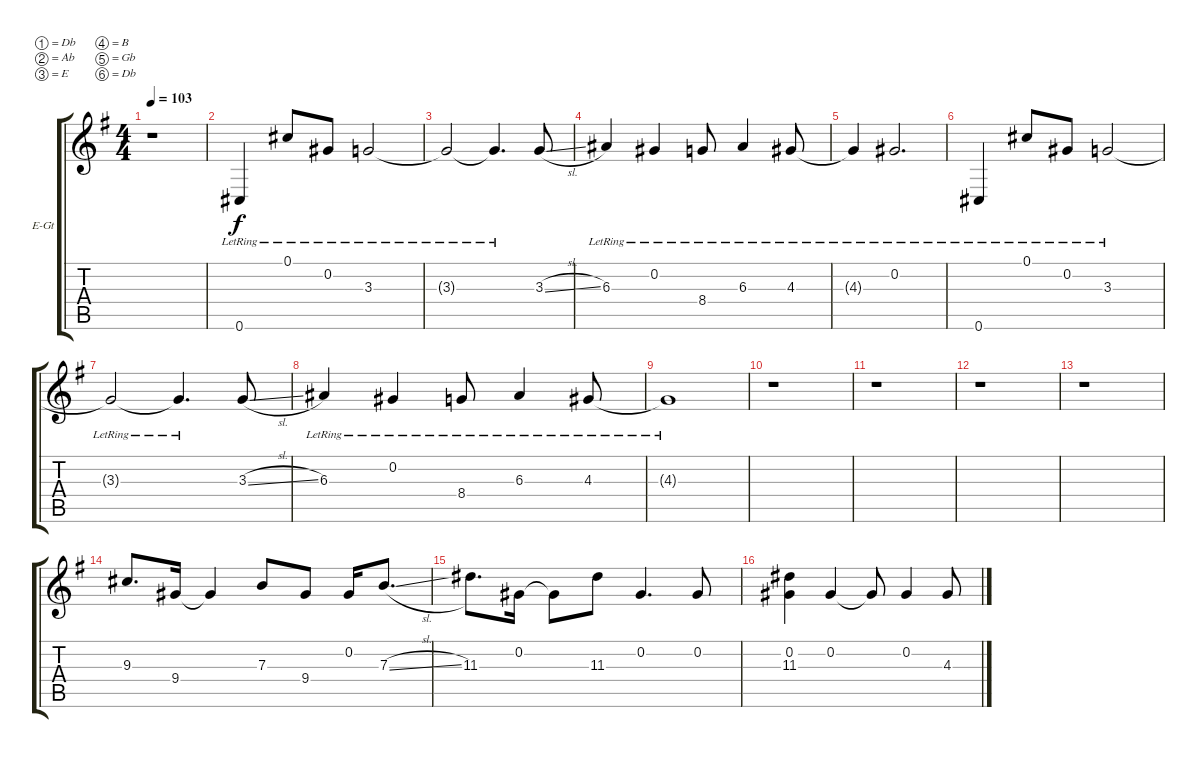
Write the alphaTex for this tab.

\bracketExtendMode groupsimilarinstruments
\firstSystemTrackNameOrientation horizontal
\otherSystemsTrackNameOrientation horizontal
\track ("Clean Guitar" "E-Gt") {instrument electricguitarclean}
\staff {score tabs}
\tuning (Db4 Ab3 E3 B2 Gb2 Db2)
\ts (4 4)
\tempo 103
\clef g2
\ks eminor
r.1{dy f instrument electricguitarclean} |
0.6{lr}.4 0.1{lr}.8 0.2{lr}.8 3.3{lr}.2 |
3.3{lr t}.2 3.3{lr t}.4{d} 3.3{sl}.8 |
6.3{lr}.4 0.2{lr}.4 8.4{lr}.8 6.3{lr}.4 4.3{lr}.8 |
4.3{lr t}.4 0.2{lr}.2{d} |
0.6{lr}.4 0.1{lr}.8 0.2{lr}.8 3.3{lr}.2 |
3.3{lr t}.2 3.3{lr t}.4{d} 3.3{sl}.8 |
6.3{lr}.4 0.2{lr}.4 8.4{lr}.8 6.3{lr}.4 4.3{lr}.8 |
4.3{lr t}.1 |
r.1 |
r.1 |
r.1 |
r.1 |
9.3.8{d} 9.4.16 9.4{t}.4 7.3.8 9.4.8 0.2.16 7.3{sl}.8{d} |
11.3.8{d} 0.2.16 0.2{t}.8 11.3.8 0.2.4{d} 0.2.8 |
(0.2 11.3).4 0.2.4 0.2{t}.8 0.2.4 4.3{sl}.8
